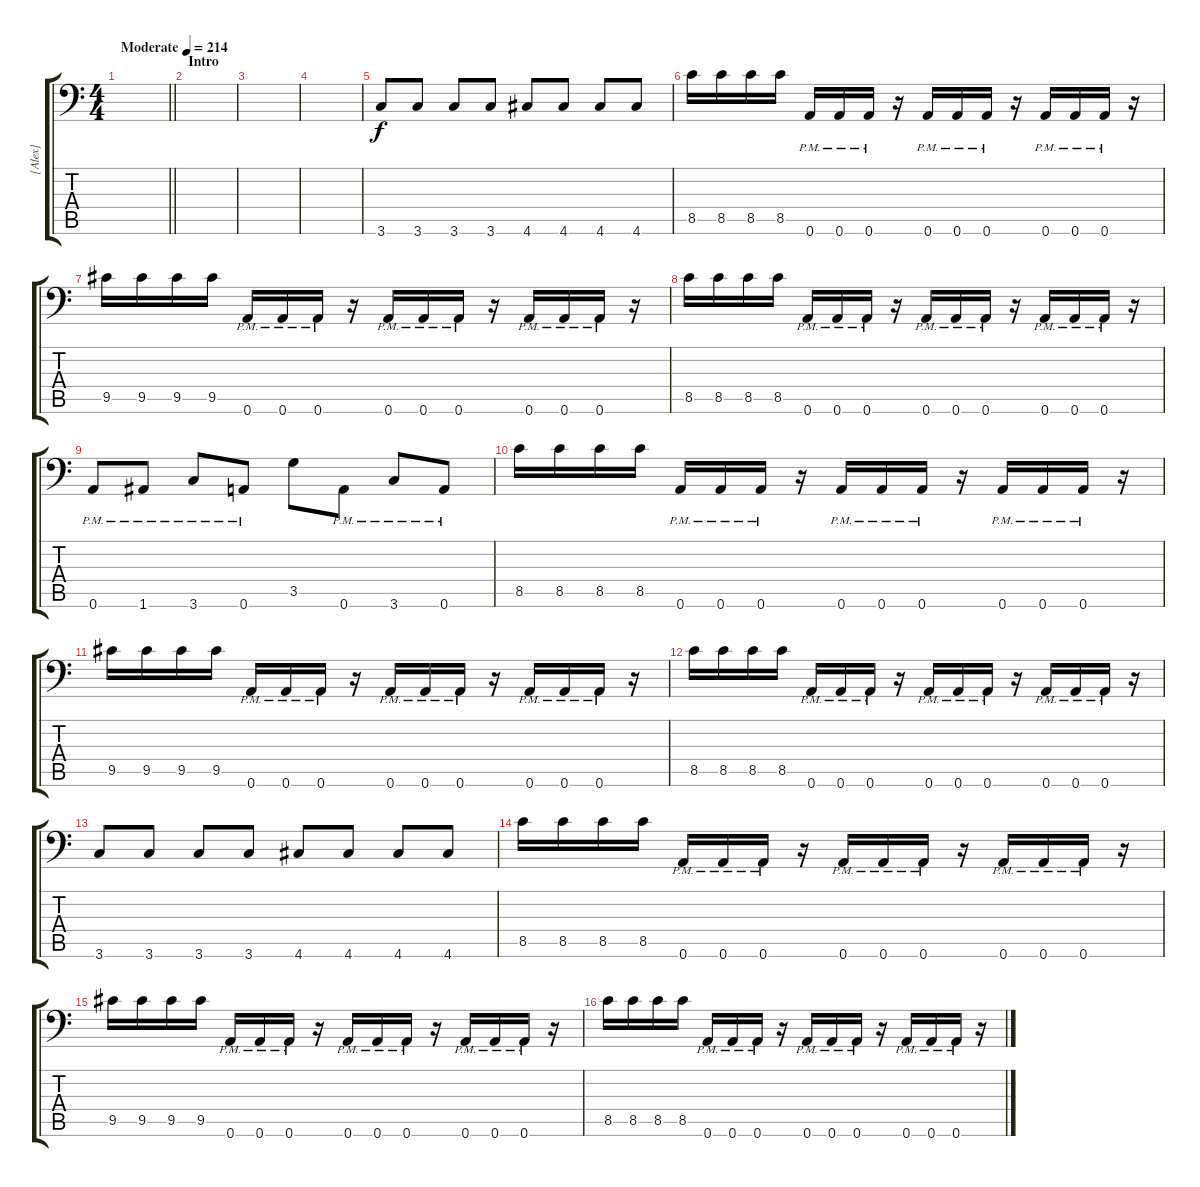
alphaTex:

\track ("[Alex]" "[Alex]") {instrument distortionguitar}
\staff {score tabs}
\tuning (B3 Gb3 D3 A2 E2 A1) {hide}
\ts (4 4)
\tempo (214 "Moderate")
\clef f4
\barLineRight lightlight
\ks c
|
\section ("" "Intro")
|
|
|
3.6.8 3.6.8 3.6.8 3.6.8 4.6.8 4.6.8 4.6.8 4.6.8 |
8.5.16 8.5.16 8.5.16 8.5.16 0.6{pm}.16 0.6{pm}.16 0.6{pm}.16 r.16 0.6{pm}.16 0.6{pm}.16 0.6{pm}.16 r.16 0.6{pm}.16 0.6{pm}.16 0.6{pm}.16 r.16 |
9.5.16 9.5.16 9.5.16 9.5.16 0.6{pm}.16 0.6{pm}.16 0.6{pm}.16 r.16 0.6{pm}.16 0.6{pm}.16 0.6{pm}.16 r.16 0.6{pm}.16 0.6{pm}.16 0.6{pm}.16 r.16 |
8.5.16 8.5.16 8.5.16 8.5.16 0.6{pm}.16 0.6{pm}.16 0.6{pm}.16 r.16 0.6{pm}.16 0.6{pm}.16 0.6{pm}.16 r.16 0.6{pm}.16 0.6{pm}.16 0.6{pm}.16 r.16 |
0.6{pm}.8 1.6{pm}.8 3.6{pm}.8 0.6{pm}.8 3.5.8 0.6{pm}.8 3.6{pm}.8 0.6{pm}.8 |
8.5.16 8.5.16 8.5.16 8.5.16 0.6{pm}.16 0.6{pm}.16 0.6{pm}.16 r.16 0.6{pm}.16 0.6{pm}.16 0.6{pm}.16 r.16 0.6{pm}.16 0.6{pm}.16 0.6{pm}.16 r.16 |
9.5.16 9.5.16 9.5.16 9.5.16 0.6{pm}.16 0.6{pm}.16 0.6{pm}.16 r.16 0.6{pm}.16 0.6{pm}.16 0.6{pm}.16 r.16 0.6{pm}.16 0.6{pm}.16 0.6{pm}.16 r.16 |
8.5.16 8.5.16 8.5.16 8.5.16 0.6{pm}.16 0.6{pm}.16 0.6{pm}.16 r.16 0.6{pm}.16 0.6{pm}.16 0.6{pm}.16 r.16 0.6{pm}.16 0.6{pm}.16 0.6{pm}.16 r.16 |
3.6.8 3.6.8 3.6.8 3.6.8 4.6.8 4.6.8 4.6.8 4.6.8 |
8.5.16 8.5.16 8.5.16 8.5.16 0.6{pm}.16 0.6{pm}.16 0.6{pm}.16 r.16 0.6{pm}.16 0.6{pm}.16 0.6{pm}.16 r.16 0.6{pm}.16 0.6{pm}.16 0.6{pm}.16 r.16 |
9.5.16 9.5.16 9.5.16 9.5.16 0.6{pm}.16 0.6{pm}.16 0.6{pm}.16 r.16 0.6{pm}.16 0.6{pm}.16 0.6{pm}.16 r.16 0.6{pm}.16 0.6{pm}.16 0.6{pm}.16 r.16 |
8.5.16 8.5.16 8.5.16 8.5.16 0.6{pm}.16 0.6{pm}.16 0.6{pm}.16 r.16 0.6{pm}.16 0.6{pm}.16 0.6{pm}.16 r.16 0.6{pm}.16 0.6{pm}.16 0.6{pm}.16 r.16
